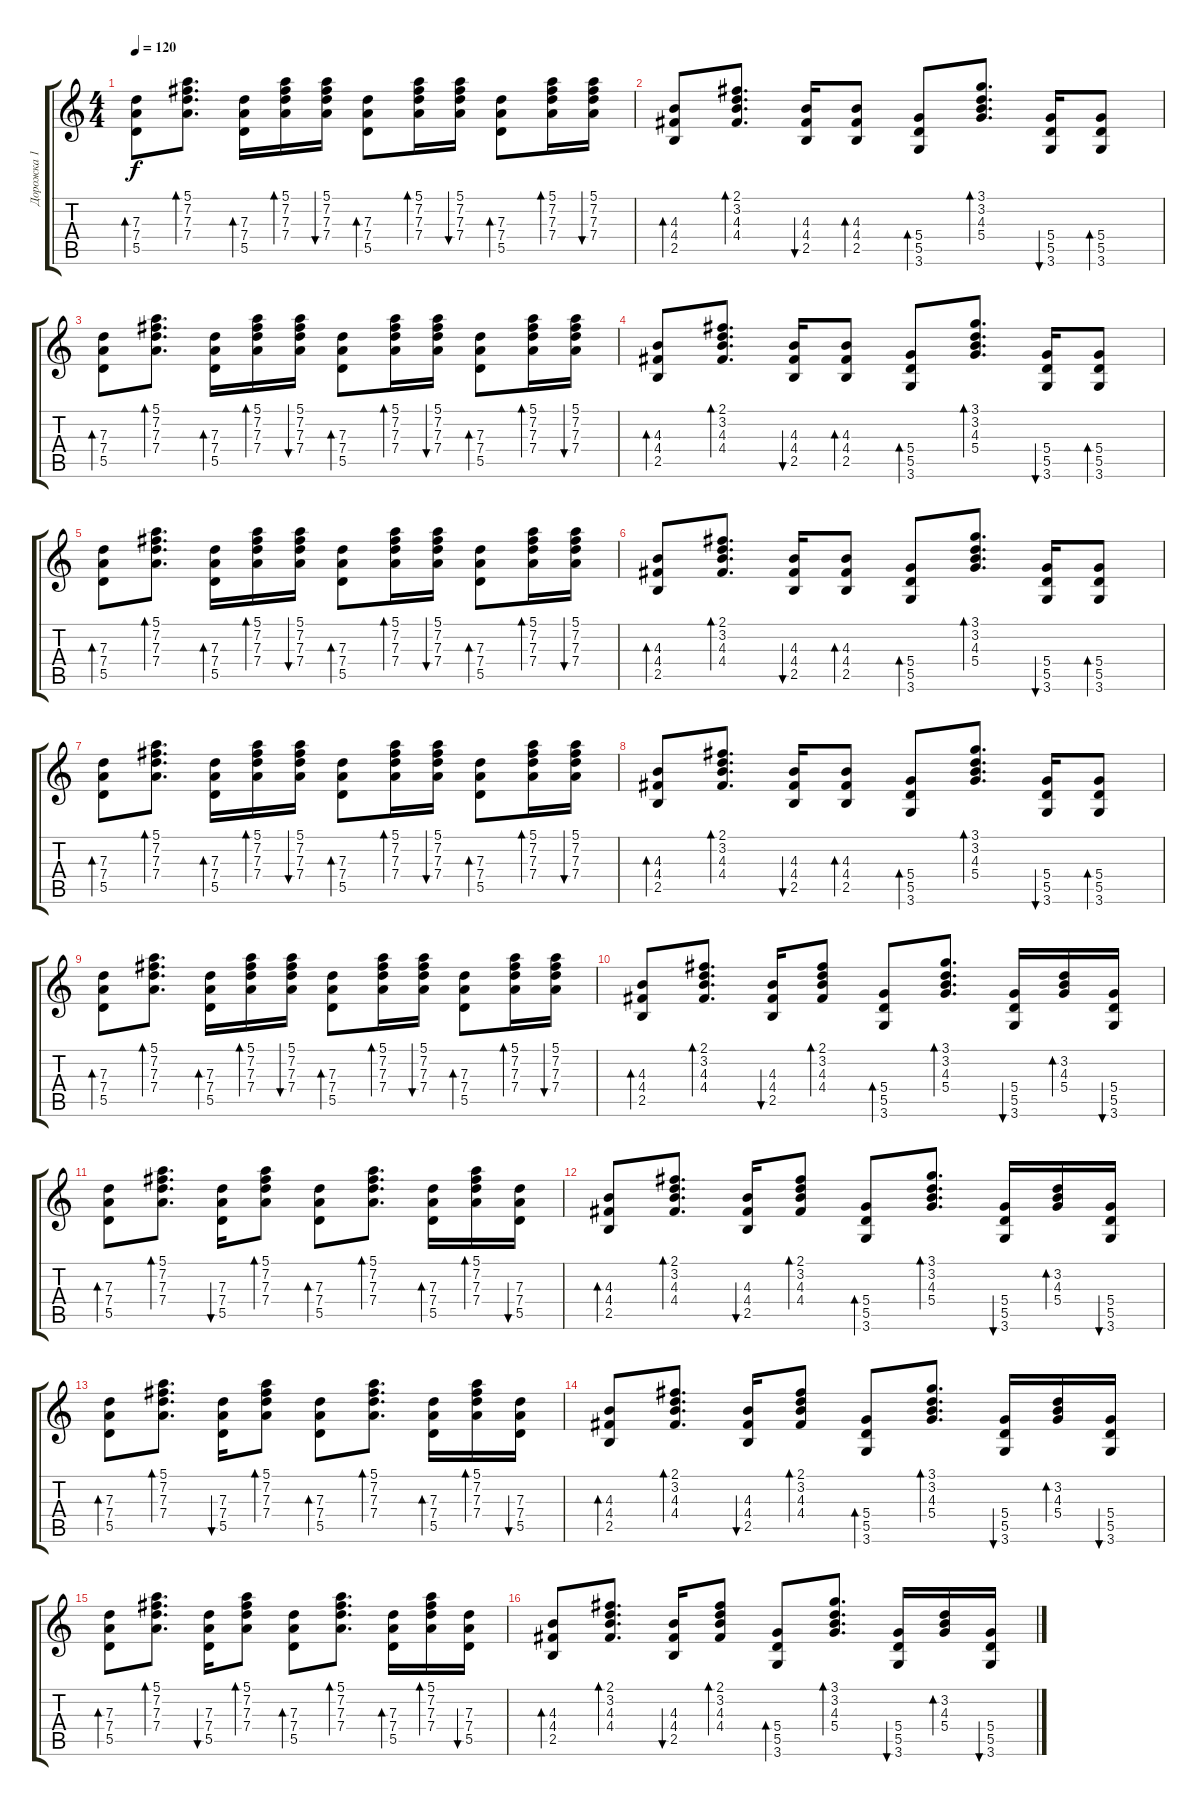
\track ("Дорожка 1" "Дорожка 1") {instrument acousticguitarsteel}
\staff {score tabs}
\tuning (E4 B3 G3 D3 A2 E2) {hide}
\ts (4 4)
\tempo 120
\clef g2
\ks c
(7.3 7.4 5.5).8{bd 60 dy f} (5.1 7.2 7.3 7.4).8{d bd 60} (7.3 7.4 5.5).16{bd 60} (5.1 7.2 7.3 7.4).16{bd 60} (5.1 7.2 7.3 7.4).16{bu 60} (7.3 7.4 5.5).8{bd 60} (5.1 7.2 7.3 7.4).16{bd 60} (5.1 7.2 7.3 7.4).16{bu 60} (7.3 7.4 5.5).8{bd 60} (5.1 7.2 7.3 7.4).16{bd 60} (5.1 7.2 7.3 7.4).16{bu 60} |
(4.3 4.4 2.5).8{bd 60} (2.1 3.2 4.3 4.4).8{d bd 60} (4.3 4.4 2.5).16{bu 60} (4.3 4.4 2.5).8{bd 60} (5.4 5.5 3.6).8{bd 60} (3.1 3.2 4.3 5.4).8{d bd 60} (5.4 5.5 3.6).16{bu 60} (5.4 5.5 3.6).8{bd 60} |
(7.3 7.4 5.5).8{bd 60} (5.1 7.2 7.3 7.4).8{d bd 60} (7.3 7.4 5.5).16{bd 60} (5.1 7.2 7.3 7.4).16{bd 60} (5.1 7.2 7.3 7.4).16{bu 60} (7.3 7.4 5.5).8{bd 60} (5.1 7.2 7.3 7.4).16{bd 60} (5.1 7.2 7.3 7.4).16{bu 60} (7.3 7.4 5.5).8{bd 60} (5.1 7.2 7.3 7.4).16{bd 60} (5.1 7.2 7.3 7.4).16{bu 60} |
(4.3 4.4 2.5).8{bd 60} (2.1 3.2 4.3 4.4).8{d bd 60} (4.3 4.4 2.5).16{bu 60} (4.3 4.4 2.5).8{bd 60} (5.4 5.5 3.6).8{bd 60} (3.1 3.2 4.3 5.4).8{d bd 60} (5.4 5.5 3.6).16{bu 60} (5.4 5.5 3.6).8{bd 60} |
(7.3 7.4 5.5).8{bd 60} (5.1 7.2 7.3 7.4).8{d bd 60} (7.3 7.4 5.5).16{bd 60} (5.1 7.2 7.3 7.4).16{bd 60} (5.1 7.2 7.3 7.4).16{bu 60} (7.3 7.4 5.5).8{bd 60} (5.1 7.2 7.3 7.4).16{bd 60} (5.1 7.2 7.3 7.4).16{bu 60} (7.3 7.4 5.5).8{bd 60} (5.1 7.2 7.3 7.4).16{bd 60} (5.1 7.2 7.3 7.4).16{bu 60} |
(4.3 4.4 2.5).8{bd 60} (2.1 3.2 4.3 4.4).8{d bd 60} (4.3 4.4 2.5).16{bu 60} (4.3 4.4 2.5).8{bd 60} (5.4 5.5 3.6).8{bd 60} (3.1 3.2 4.3 5.4).8{d bd 60} (5.4 5.5 3.6).16{bu 60} (5.4 5.5 3.6).8{bd 60} |
(7.3 7.4 5.5).8{bd 60} (5.1 7.2 7.3 7.4).8{d bd 60} (7.3 7.4 5.5).16{bd 60} (5.1 7.2 7.3 7.4).16{bd 60} (5.1 7.2 7.3 7.4).16{bu 60} (7.3 7.4 5.5).8{bd 60} (5.1 7.2 7.3 7.4).16{bd 60} (5.1 7.2 7.3 7.4).16{bu 60} (7.3 7.4 5.5).8{bd 60} (5.1 7.2 7.3 7.4).16{bd 60} (5.1 7.2 7.3 7.4).16{bu 60} |
(4.3 4.4 2.5).8{bd 60} (2.1 3.2 4.3 4.4).8{d bd 60} (4.3 4.4 2.5).16{bu 60} (4.3 4.4 2.5).8{bd 60} (5.4 5.5 3.6).8{bd 60} (3.1 3.2 4.3 5.4).8{d bd 60} (5.4 5.5 3.6).16{bu 60} (5.4 5.5 3.6).8{bd 60} |
(7.3 7.4 5.5).8{bd 60} (5.1 7.2 7.3 7.4).8{d bd 60} (7.3 7.4 5.5).16{bd 60} (5.1 7.2 7.3 7.4).16{bd 60} (5.1 7.2 7.3 7.4).16{bu 60} (7.3 7.4 5.5).8{bd 60} (5.1 7.2 7.3 7.4).16{bd 60} (5.1 7.2 7.3 7.4).16{bu 60} (7.3 7.4 5.5).8{bd 60} (5.1 7.2 7.3 7.4).16{bd 60} (5.1 7.2 7.3 7.4).16{bu 60} |
(4.3 4.4 2.5).8{bd 60} (2.1 3.2 4.3 4.4).8{d bd 60} (4.3 4.4 2.5).16{bu 60} (2.1 3.2 4.3 4.4).8{bd 60} (5.4 5.5 3.6).8{bd 60} (3.1 3.2 4.3 5.4).8{d bd 60} (5.4 5.5 3.6).16{bu 60} (3.2 4.3 5.4).16{bd 60} (5.4 5.5 3.6).16{bu 60} |
(7.3 7.4 5.5).8{bd 60} (5.1 7.2 7.3 7.4).8{d bd 60} (7.3 7.4 5.5).16{bu 60} (5.1 7.2 7.3 7.4).8{bd 60} (7.3 7.4 5.5).8{bd 60} (5.1 7.2 7.3 7.4).8{d bd 60} (7.3 7.4 5.5).16{bd 60} (5.1 7.2 7.3 7.4).16{bd 60} (7.3 7.4 5.5).16{bu 60} |
(4.3 4.4 2.5).8{bd 60} (2.1 3.2 4.3 4.4).8{d bd 60} (4.3 4.4 2.5).16{bu 60} (2.1 3.2 4.3 4.4).8{bd 60} (5.4 5.5 3.6).8{bd 60} (3.1 3.2 4.3 5.4).8{d bd 60} (5.4 5.5 3.6).16{bu 60} (3.2 4.3 5.4).16{bd 60} (5.4 5.5 3.6).16{bu 60} |
(7.3 7.4 5.5).8{bd 60} (5.1 7.2 7.3 7.4).8{d bd 60} (7.3 7.4 5.5).16{bu 60} (5.1 7.2 7.3 7.4).8{bd 60} (7.3 7.4 5.5).8{bd 60} (5.1 7.2 7.3 7.4).8{d bd 60} (7.3 7.4 5.5).16{bd 60} (5.1 7.2 7.3 7.4).16{bd 60} (7.3 7.4 5.5).16{bu 60} |
(4.3 4.4 2.5).8{bd 60} (2.1 3.2 4.3 4.4).8{d bd 60} (4.3 4.4 2.5).16{bu 60} (2.1 3.2 4.3 4.4).8{bd 60} (5.4 5.5 3.6).8{bd 60} (3.1 3.2 4.3 5.4).8{d bd 60} (5.4 5.5 3.6).16{bu 60} (3.2 4.3 5.4).16{bd 60} (5.4 5.5 3.6).16{bu 60} |
(7.3 7.4 5.5).8{bd 60} (5.1 7.2 7.3 7.4).8{d bd 60} (7.3 7.4 5.5).16{bu 60} (5.1 7.2 7.3 7.4).8{bd 60} (7.3 7.4 5.5).8{bd 60} (5.1 7.2 7.3 7.4).8{d bd 60} (7.3 7.4 5.5).16{bd 60} (5.1 7.2 7.3 7.4).16{bd 60} (7.3 7.4 5.5).16{bu 60} |
(4.3 4.4 2.5).8{bd 60} (2.1 3.2 4.3 4.4).8{d bd 60} (4.3 4.4 2.5).16{bu 60} (2.1 3.2 4.3 4.4).8{bd 60} (5.4 5.5 3.6).8{bd 60} (3.1 3.2 4.3 5.4).8{d bd 60} (5.4 5.5 3.6).16{bu 60} (3.2 4.3 5.4).16{bd 60} (5.4 5.5 3.6).16{bu 60}
